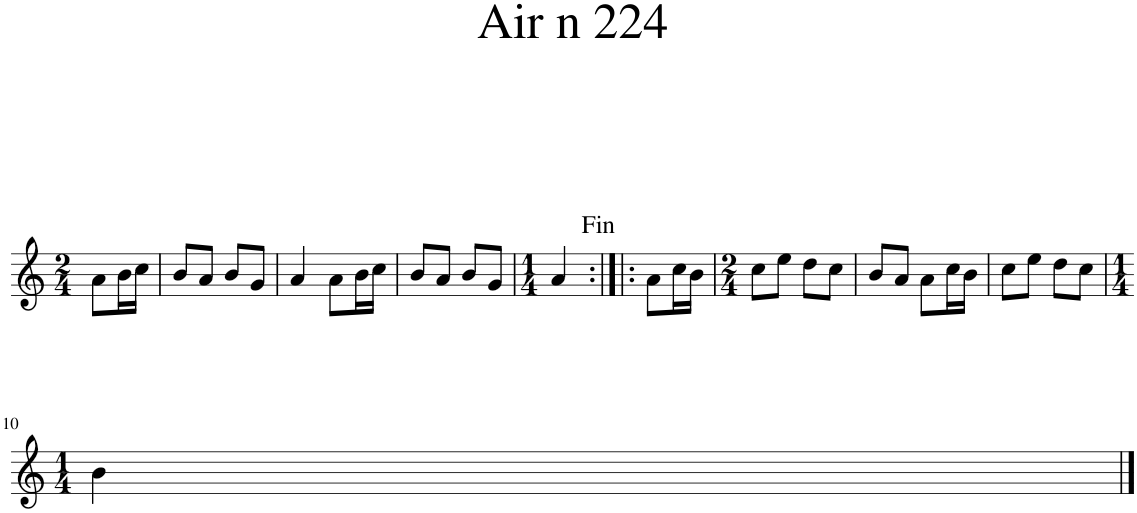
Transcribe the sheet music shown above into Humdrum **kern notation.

**kern
*part1
*staff1
*I"Piano
*I'Pno.
*clefG2
*k[]
*M2/4
=1
8a\L
16b\L
16cc\JJ
=2
8b/L
8a/J
8b/L
8g/J
=3
4a/
8a\L
16b\L
16cc\JJ
=4
8b/L
8a/J
8b/L
8g/J
=5
*M1/4
4a/
!LO:TX:a:t=Fin
=6:|!|:
8a\L
16cc\L
16b\JJ
=7
*M2/4
8cc\L
8ee\J
8dd\L
8cc\J
=8
8b/L
8a/J
8a\L
16cc\L
16b\JJ
=9
8cc\L
8ee\J
8dd\L
8cc\J
!!LO:LB:g=z
=10
*M1/4
4b\
==
*-
